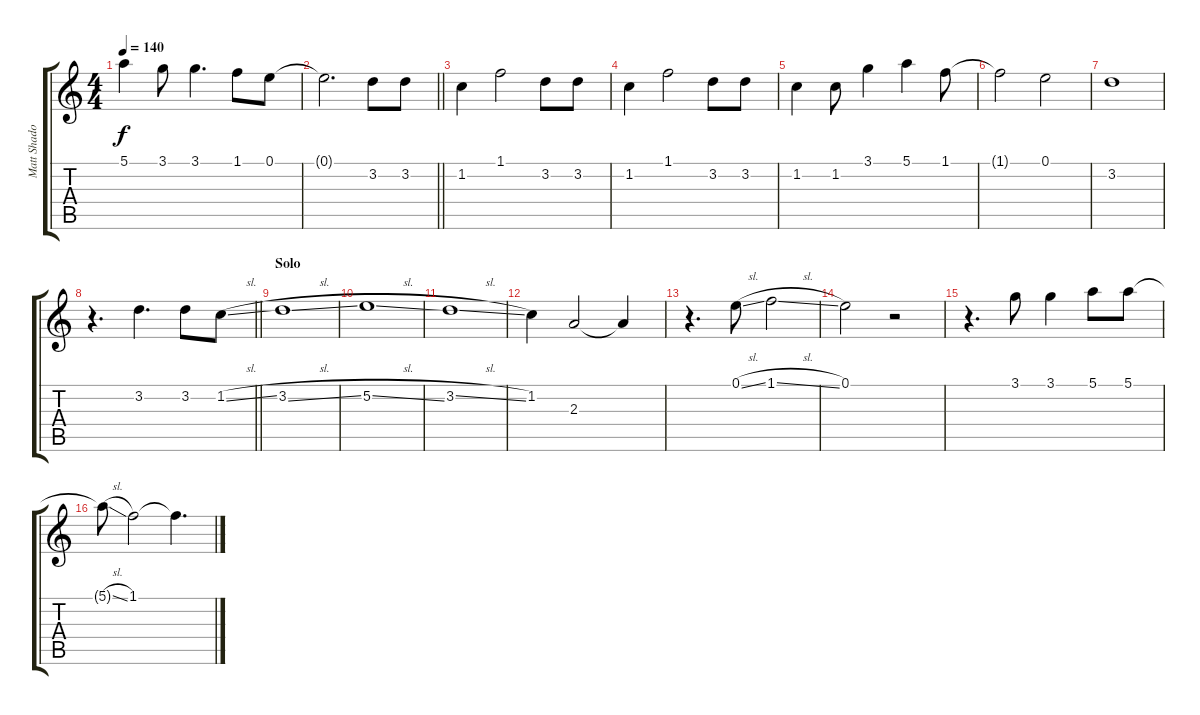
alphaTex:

\track ("Matt Shadows" "Matt Shado") {instrument distortionguitar}
\staff {score tabs}
\tuning (E4 B3 G3 D3 A2 E2) {hide}
\ts (4 4)
\tempo 140
\clef g2
\ks c
5.1.4{dy f} 3.1.8 3.1.4{d} 1.1.8 0.1.8 |
\barLineRight lightlight
0.1{t}.2{d} 3.2.8 3.2.8 |
1.2.4 1.1.2 3.2.8 3.2.8 |
1.2.4 1.1.2 3.2.8 3.2.8 |
1.2.4 1.2.8 3.1.4 5.1.4 1.1.8 |
1.1{t}.2 0.1.2 |
3.2.1 |
\barLineRight lightlight
r.4{d} 3.2.4{d} 3.2.8 1.2{sl}.8 |
\section ("" "Solo")
3.2{sl}.1 |
5.2{sl}.1 |
3.2{sl}.1 |
1.2.4 2.3.2 2.3{t}.4 |
r.4{d} 0.1{sl}.8 1.1{sl}.2 |
0.1.2 r.2 |
r.4{d} 3.1.8 3.1.4 5.1.8 5.1.8 |
5.1{sl t}.8 1.1.2 1.1{t}.4{d}
